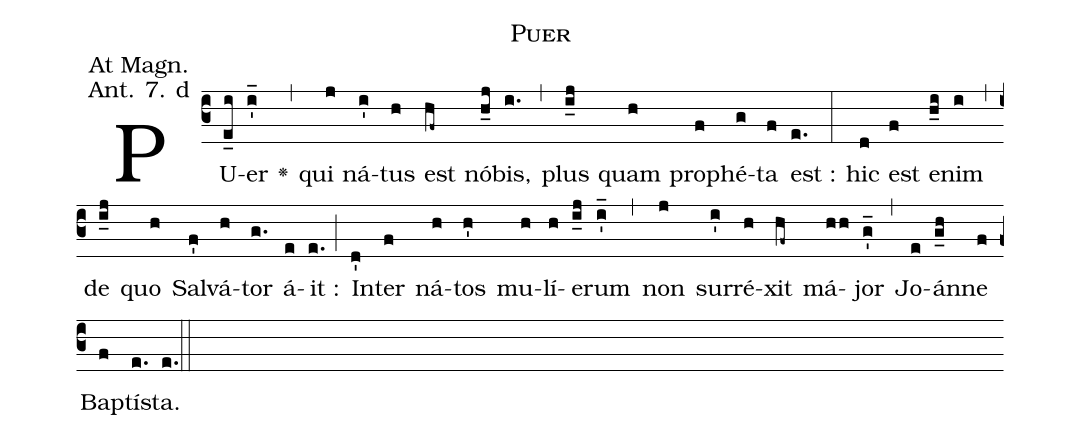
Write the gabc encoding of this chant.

name: Puer;
office-part: Magnificat Antiphon;
mode: 7d;
annotation: At Magn.;
annotation: Ant. 7. d;
def-m1:}{\greseteolcustos{manual}{;
def-m2:\ifx\breakbeforeEuouae\undefined\else;
def-m3:\fi}\ifx\noeuouae\undefined\def\noeuouae{F}\fi\if\noeuouae F{;
def-m4:}\fi;
%%
% The syntax in this part is called gabc. Please refer to http://home.gna.org/gregorio/gabc/#basis

(c3)PU(e_i)er(i'_) <v>\greheightstar</v>(,)
qui(j) ná(i')tus(h) est(hf~) nó(h_j)bis,(i.) (,)
plus(i_j) quam(h) pro(f)phé(g)ta(f) est :(e.) (:)
hic(d) est(f) e(h_i)nim(i) (,) de(i_j) quo(h) Sal(f')vá(h)tor(g.) á(e)it :(e.) (;)
In(d')ter(f) ná(h)tos(h') mu(h)lí(h)e(i_j)rum(i'_) (,)
non(j) sur(i')ré(h)xit(hf~) má(hh)jor(g'_) (,)
Jo(e)án(g_h)ne(f) Bap(f)tí(e.[em1])sta.(e.) (::[em2]z[em3])

E(i) u(i) o(j) u(i) a(h) e.(gi..) (::[em4])
